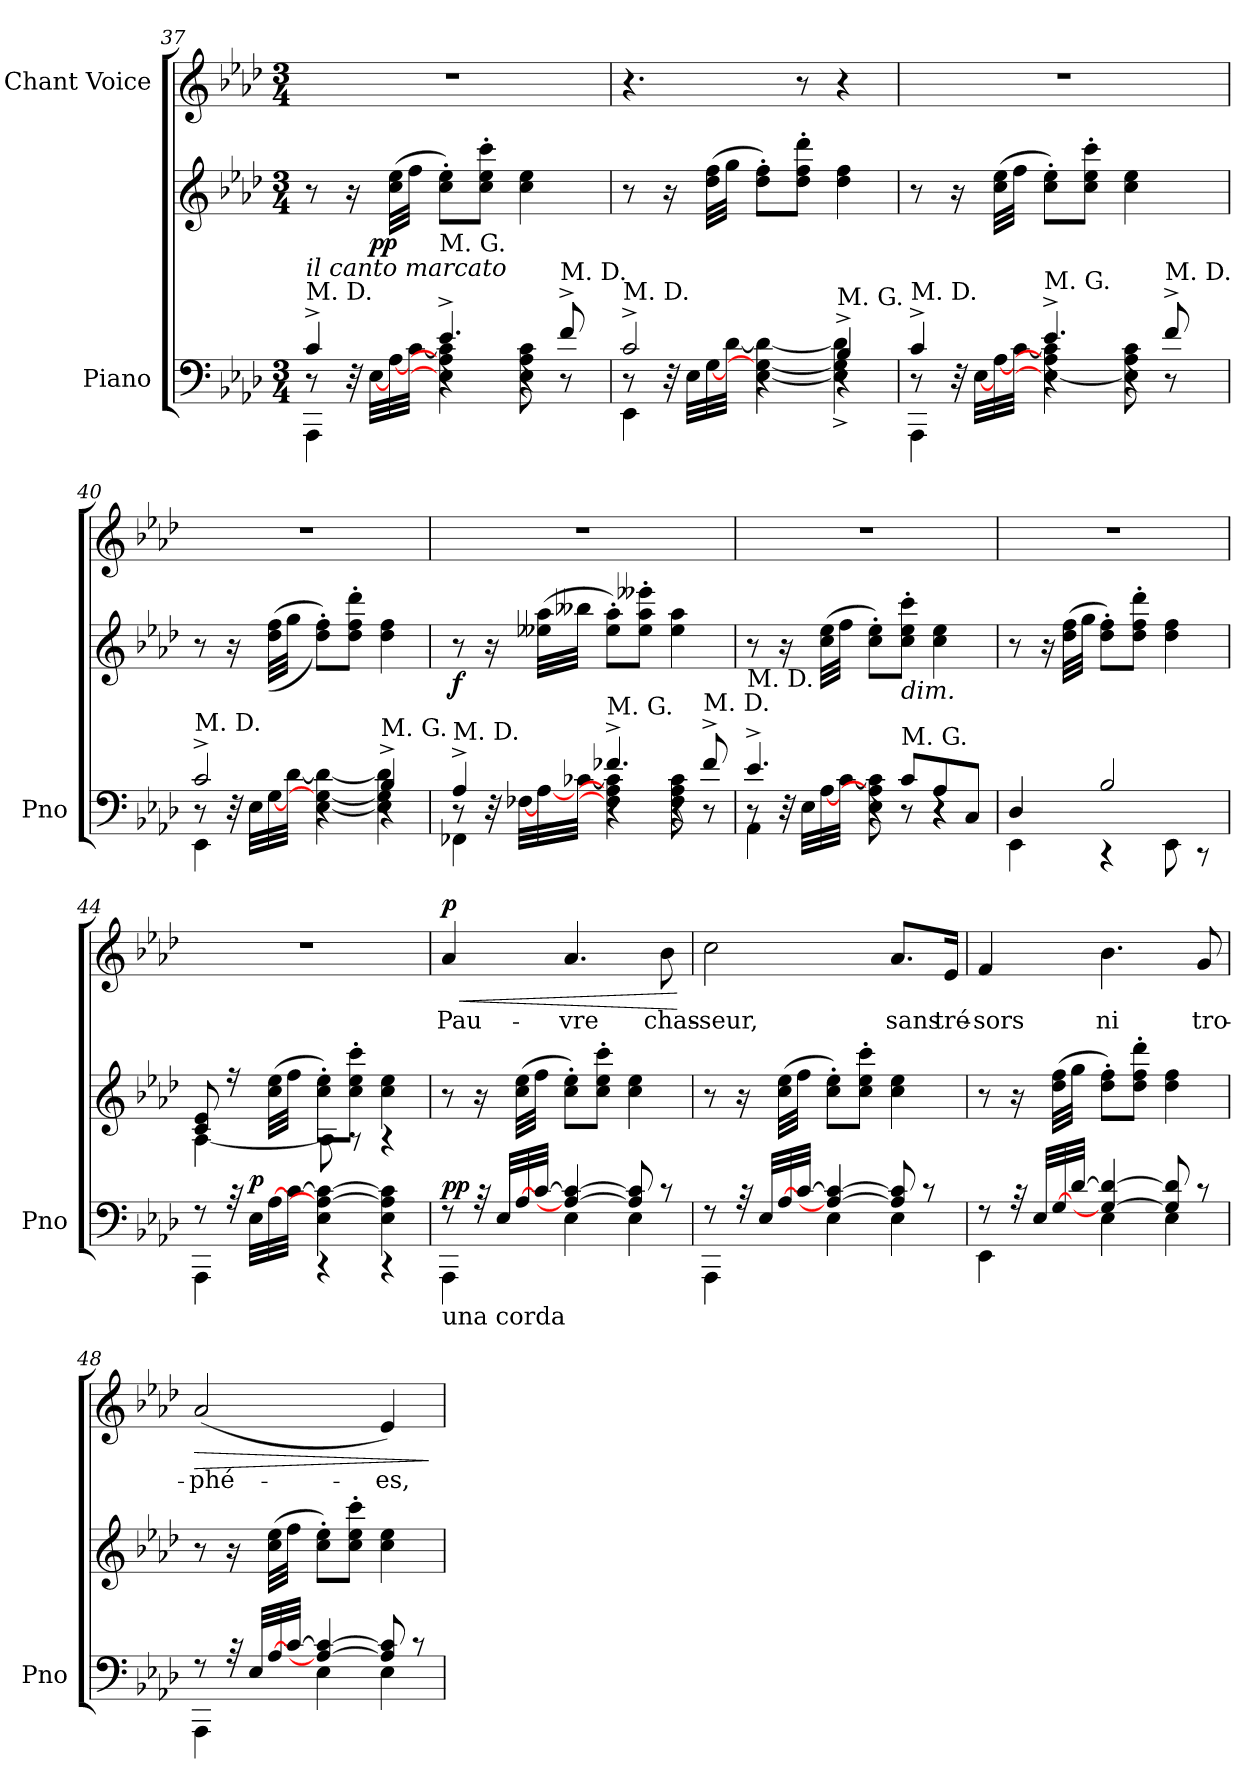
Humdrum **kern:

**kern	**kern	**dynam	**kern	**text	**dynam
*part2	*part2	*part2	*part1	*part1	*part1
*staff3	*staff2	*staff2/3	*staff1	*staff1	*staff1
*I"Piano	*	*	*I"Chant Voice	*	*
*I'Pno	*	*	*	*	*
*clefF4	*clefG2	*	*clefG2	*	*
*k[b-e-a-d-]	*k[b-e-a-d-]	*	*k[b-e-a-d-]	*	*
*M3/4	*M3/4	*	*M3/4	*	*
=37	=37	=37	=37	=37	=37
*^	*^	*	*	*	*
*	*^	*	*	*	*	*	*
!LO:TX:a:t=M. D.	!	!	!	!	!	!	!	!
!LO:TX:i:t=il canto marcato	!	!	!	!	!	!	!	!
4c^/	8r	4AAA-\	8r	8ryy	.	2.r	.	.
.	32r	.	16r	32ryy	.	.	.	.
!	!	!	!	!	!LO:DY:b	!	!	!
.	[32E-\LLL	.	.	2ryy	pp	.	.	.
.	[<32A-\	.	(32cc\ 32ee-\LLL	.	.	.	.	.
.	[32c\JJJ	.	32ff\JJJ	.	.	.	.	.
!LO:TX:a:t=M. G.	!	!	!	!	!	!	!	!
4.e-^/	4E-\] 4A-\] 4c\]	4r	8cc\' 8ee-\'L)	.	.	.	.	.
.	.	.	8cc\' 8ee-\' 8ccc\'J	.	.	.	.	.
.	8E-\ 8A-\ 8c\	4r	4cc\ 4ee-\	.	.	.	.	.
!LO:TX:a:t=M. D.	!	!	!	!	!	!	!	!
8f^/	8r	.	.	.	.	.	.	.
.	.	.	.	16.ryy	.	.	.	.
=38	=38	=38	=38	=38	=38	=38	=38	=38
!LO:TX:a:t=M. D.	!	!	!	!	!	!	!	!
*	*	*	*v	*v	*	*	*	*
2c^/	8r	4EE-\	8r	.	4.r	.	.
.	32r	.	16r	.	.	.	.
.	32E-\LLL	.	.	.	.	.	.
.	[<32G\	.	(32dd-\ 32ff\LLL	.	.	.	.
.	[32d-\JJJ	.	32gg\JJJ	.	.	.	.
.	[4E-\ 4G\_ 4d-\_	4r	8dd-\' 8ff\'L)	.	.	.	.
.	.	.	8dd-\' 8ff\' 8ddd-\'J	.	8r	.	.
!LO:TX:a:t=M. G.	!	!	!	!	!	!	!
4B-^/	4E-\]^ 4G\]^ 4d-\]^	4r	4dd-\ 4ff\	.	4r	.	.
=39	=39	=39	=39	=39	=39	=39	=39
!LO:TX:a:t=M. D.	!	!	!	!	!	!	!
4c^/	8r	4AAA-\	8r	.	2.r	.	.
.	32r	.	16r	.	.	.	.
.	[32E-\LLL	.	.	.	.	.	.
.	[<32A-\	.	(32cc\ 32ee-\LLL	.	.	.	.
.	[32c\JJJ	.	32ff\JJJ	.	.	.	.
!LO:TX:a:t=M. G.	!	!	!	!	!	!	!
4.e-^/	4E-\_ 4A-\] 4c\]	4r	8cc\' 8ee-\'L)	.	.	.	.
.	.	.	8cc\' 8ee-\' 8ccc\'J	.	.	.	.
.	8E-\] 8A-\ 8c\	4r	4cc\ 4ee-\	.	.	.	.
!LO:TX:a:t=M. D.	!	!	!	!	!	!	!
8f^/	8r	.	.	.	.	.	.
=40	=40	=40	=40	=40	=40	=40	=40
!LO:TX:a:t=M. D.	!	!	!	!	!	!	!
2c^/	8r	4EE-\	8r	.	2.r	.	.
.	32r	.	16r	.	.	.	.
.	32E-\LLL	.	.	.	.	.	.
.	[<32G\	.	((32dd-\ 32ff\LLL	.	.	.	.
.	[32d-\JJJ	.	32gg\JJJ	.	.	.	.
.	[4E-\ 4G\_ 4d-\_	4r	8dd-\' 8ff\'L))	.	.	.	.
.	.	.	8dd-\' 8ff\' 8ddd-\'J	.	.	.	.
!LO:TX:a:t=M. G.	!	!	!	!	!	!	!
4B-^/	4E-\] 4G\] 4d-\]	4r	4dd-\ 4ff\	.	.	.	.
=41	=41	=41	=41	=41	=41	=41	=41
!LO:TX:a:t=M. D.	!	!	!	!	!	!	!
!	!	!	!	!LO:DY:b	!	!	!
4A-^/	8r	4FF-X\	8r	f	2.r	.	.
.	32r	.	16r	.	.	.	.
.	[32F-X\LLL	.	.	.	.	.	.
.	[<32A-\	.	(32ee--X\ 32aa-\LLL	.	.	.	.
.	[32c-X\JJJ	.	32bb--X\JJJ	.	.	.	.
!LO:TX:a:t=M. G.	!	!	!	!	!	!	!
4.f-X^/	4F-\] 4A-\] 4c-\]	4r	8ee--\' 8aa-\'L)	.	.	.	.
.	.	.	8ee--\' 8aa-\' 8eee--X\'J	.	.	.	.
.	8F-\ 8A-\ 8c-\	4r	4ee--\ 4aa-\	.	.	.	.
!LO:TX:a:t=M. D.	!	!	!	!	!	!	!
8f-^/	8r	.	.	.	.	.	.
=42	=42	=42	=42	=42	=42	=42	=42
!LO:TX:a:t=M. D.	!	!	!	!	!	!	!
4.e-^/	8r	4AA-\	8r	.	2.r	.	.
.	32r	.	16r	.	.	.	.
.	32E-\LLL	.	.	.	.	.	.
.	[32A-\	.	(32cc\ 32ee-\LLL	.	.	.	.
.	[>32c\JJJ	.	32ff\JJJ	.	.	.	.
.	8E-\ 8A-\] 8c\]	4r	8cc\' 8ee-\'L)	.	.	.	.
!	!	!	!LO:TX:b:i:t=dim.	!	!	!	!
!LO:TX:a:t=M. G.	!	!	!	!	!	!	!
8c/L	8r	.	8cc\' 8ee-\' 8ccc\'J	.	.	.	.
8A-/	4r	4r	4cc\ 4ee-\	.	.	.	.
8C/J	.	.	.	.	.	.	.
*	*v	*v	*	*	*	*	*
=43	=43	=43	=43	=43	=43	=43
4D-/	4EE-\	8r	.	2.r	.	.
.	.	16r	.	.	.	.
.	.	(32dd-\ 32ff\LLL	.	.	.	.
.	.	32gg\JJJ	.	.	.	.
2B-/	4r	8dd-\' 8ff\'L)	.	.	.	.
.	.	8dd-\' 8ff\' 8ddd-\'J	.	.	.	.
.	8EE-\	4dd-\ 4ff\	.	.	.	.
.	8r	.	.	.	.	.
=44	=44	=44	=44	=44	=44	=44
*	*	*^	*	*	*	*
8r	4AAA-\	8c/ 8e-/	[4A-\	.	2.r	.	.
32r	.	16r	.	.	.	.	.
!	!	!	!	!LO:DY:a=2	!	!	!
32E-\LLL	.	.	.	p	.	.	.
[<32A-\	.	(>32cc\ 32ee-\LLL	.	.	.	.	.
[32c\JJJ	.	32ff\JJJ	.	.	.	.	.
4E-\ 4A-\_ 4c\_	4r	8cc\'< 8ee-\'<L)	8A-\]	.	.	.	.
.	.	8cc\'< 8ee-\'< 8ccc\'<J	8r	.	.	.	.
4E-\ 4A-\] 4c\]	4r	4cc\ 4ee-\	4r	.	.	.	.
=45	=45	=45	=45	=45	=45	=45	=45
!LO:TX:b:t=una corda	!	!	!	!	!	!	!
!	!	!	!	!LO:DY:a=2	!	!	!LO:HP:b
!	!	!	!	!	!	!	!LO:DY:n=1:a
*	*	*v	*v	*	*	*	*
8r	4AAA-\	8r	pp	4a-/	Pau-	< p
32r	.	16r	.	.	.	.
32E-/LLL	.	.	.	.	.	.
[<32A-/	.	(32cc\ 32ee-\LLL	.	.	.	.
[32c/JJJ	.	32ff\JJJ	.	.	.	.
4A-/_ 4c/_	4E-\	8cc\' 8ee-\'L)	.	4.a-/	-vre	.
.	.	8cc\' 8ee-\' 8ccc\'J	.	.	.	.
8A-/] 8c/]	4E-\	4cc\ 4ee-\	.	.	.	.
8r	.	.	.	8b-\	chas-	.
*v	*v	*	*	*	*	*
.	.	.	.	.	[
=46	=46	=46	=46	=46	=46
*^	*	*	*	*	*
8r	4AAA-\	8r	.	2cc\	-seur,	.
32r	.	16r	.	.	.	.
32E-/LLL	.	.	.	.	.	.
[<32A-/	.	(32cc\ 32ee-\LLL	.	.	.	.
[32c/JJJ	.	32ff\JJJ	.	.	.	.
4A-/_ 4c/_	4E-\	8cc\' 8ee-\'L)	.	.	.	.
.	.	8cc\' 8ee-\' 8ccc\'J	.	.	.	.
8A-/] 8c/]	4E-\	4cc\ 4ee-\	.	8.a-/L	sans	.
8r	.	.	.	.	.	.
.	.	.	.	16e-/Jk	tré-	.
=47	=47	=47	=47	=47	=47	=47
8r	4EE-\	8r	.	4f/	-sors	.
32r	.	16r	.	.	.	.
32E-/LLL	.	.	.	.	.	.
[<32G/	.	(32dd-\ 32ff\LLL	.	.	.	.
[32d-/JJJ	.	32gg\JJJ	.	.	.	.
4G/_ 4d-/_	4E-\	8dd-\' 8ff\'L)	.	4.b-\	ni	.
.	.	8dd-\' 8ff\' 8ddd-\'J	.	.	.	.
8G/] 8d-/]	4E-\	4dd-\ 4ff\	.	.	.	.
8r	.	.	.	8g/	tro-	.
=48	=48	=48	=48	=48	=48	=48
!	!	!	!	!	!	!LO:HP:b
8r	4AAA-\	8r	.	(2a-/	-phé-	>
32r	.	16r	.	.	.	.
32E-/LLL	.	.	.	.	.	.
[<32A-/	.	(32cc\ 32ee-\LLL	.	.	.	.
[32c/JJJ	.	32ff\JJJ	.	.	.	.
4A-/_ 4c/_	4E-\	8cc\' 8ee-\'L)	.	.	.	.
.	.	8cc\' 8ee-\' 8ccc\'J	.	.	.	.
8A-/] 8c/]	4E-\	4cc\ 4ee-\	.	4e-/)	-es,	.
8r	.	.	.	.	.	.
*v	*v	*	*	*	*	*
.	.	.	.	.	]
=	=	=	=	=	=
*-	*-	*-	*-	*-	*-
